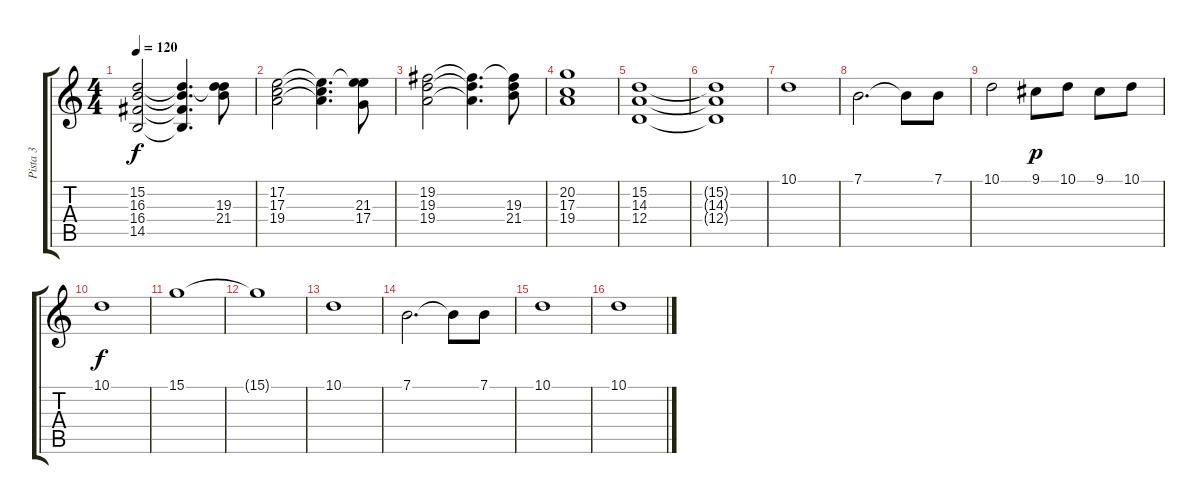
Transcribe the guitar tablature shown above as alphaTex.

\track ("Pista 3" "Pista 3") {instrument violin}
\staff {score tabs}
\tuning (E4 B3 G3 D3 A2 E2) {hide}
\ts (4 4)
\tempo 120
\clef g2
\ks c
(15.2 16.3 16.4 14.5).2{dy f} (15.2{t} 16.3{t} 16.4{t} 14.5{t}).4{d} (15.2{t} 19.3 21.4).8 |
(17.2 17.3 19.4).2 (17.2{t} 17.3{t} 19.4{t}).4{d} (17.2{t} 21.3 17.4).8 |
(19.2 19.3 19.4).2 (19.2{t} 19.3{t} 19.4{t}).4{d} (19.2{t} 19.3 21.4).8 |
(20.2 17.3 19.4).1 |
(15.2 14.3 12.4).1 |
(15.2{t} 14.3{t} 12.4{t}).1 |
10.1.1{volume 8} |
7.1.2{d} 7.1{t}.8 7.1.8 |
10.1.2 9.1.8{dy p} 10.1.8 9.1.8 10.1.8 |
10.1.1{dy f} |
15.1.1 |
15.1{t}.1 |
10.1.1{volume 8} |
7.1.2{d} 7.1{t}.8 7.1.8 |
10.1.1 |
10.1.1
